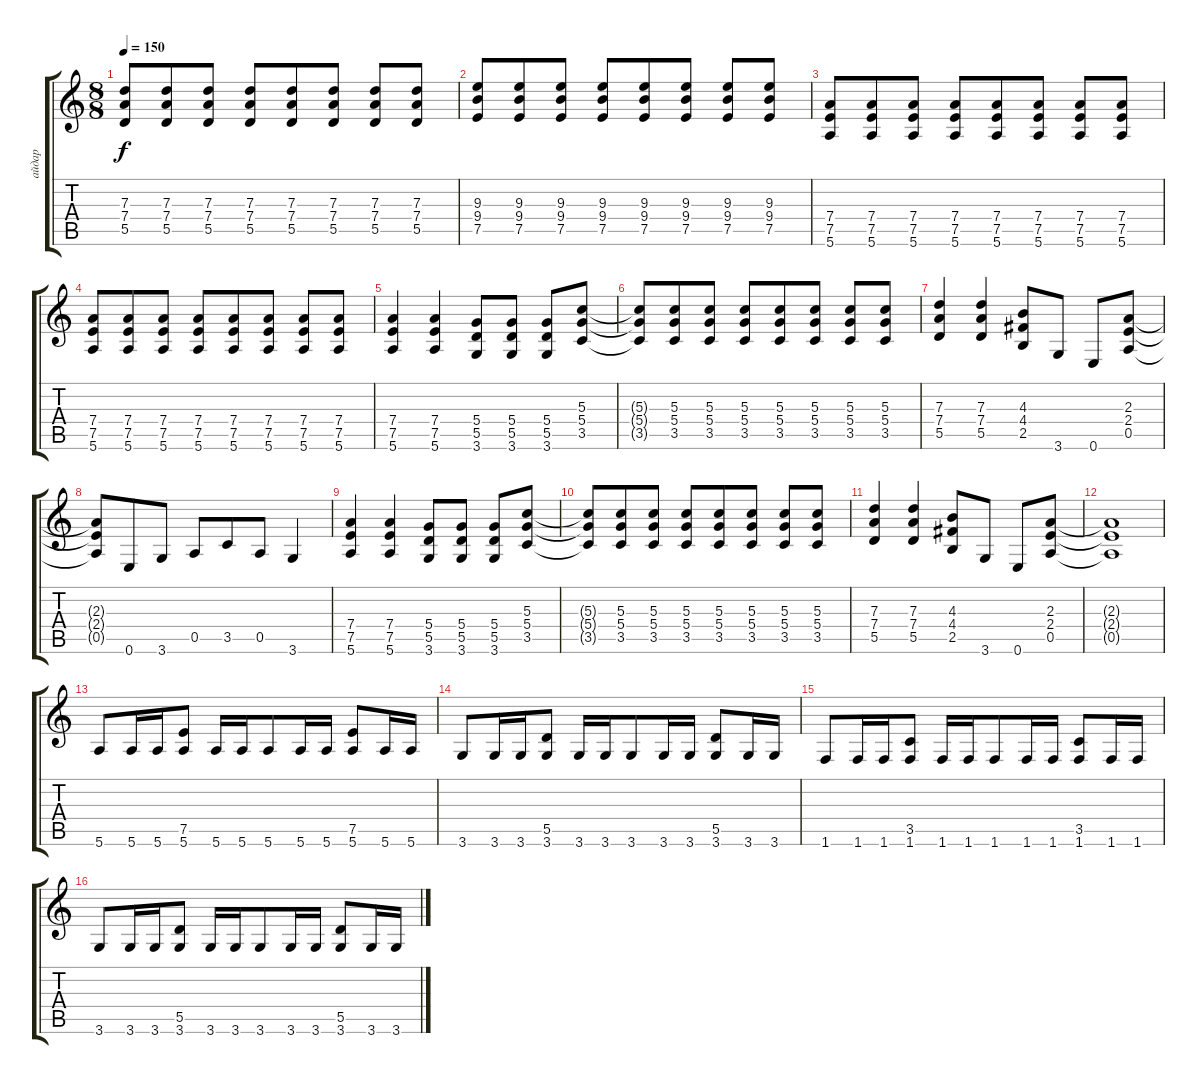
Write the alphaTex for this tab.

\track ("айдар" "айдар") {instrument distortionguitar}
\staff {score tabs}
\tuning (E4 B3 G3 D3 A2 E2) {hide}
\ts (8 8)
\tempo 150
\clef g2
\ks c
(7.3 7.4 5.5).8{dy f} (7.3 7.4 5.5).8 (7.3 7.4 5.5).8 (7.3 7.4 5.5).8 (7.3 7.4 5.5).8 (7.3 7.4 5.5).8 (7.3 7.4 5.5).8 (7.3 7.4 5.5).8 |
(9.3 9.4 7.5).8 (9.3 9.4 7.5).8 (9.3 9.4 7.5).8 (9.3 9.4 7.5).8 (9.3 9.4 7.5).8 (9.3 9.4 7.5).8 (9.3 9.4 7.5).8 (9.3 9.4 7.5).8 |
(7.4 7.5 5.6).8 (7.4 7.5 5.6).8 (7.4 7.5 5.6).8 (7.4 7.5 5.6).8 (7.4 7.5 5.6).8 (7.4 7.5 5.6).8 (7.4 7.5 5.6).8 (7.4 7.5 5.6).8 |
(7.4 7.5 5.6).8 (7.4 7.5 5.6).8 (7.4 7.5 5.6).8 (7.4 7.5 5.6).8 (7.4 7.5 5.6).8 (7.4 7.5 5.6).8 (7.4 7.5 5.6).8 (7.4 7.5 5.6).8 |
(7.4 7.5 5.6).4 (7.4 7.5 5.6).4 (5.4 5.5 3.6).8 (5.4 5.5 3.6).8 (5.4 5.5 3.6).8 (5.3 5.4 3.5).8 |
(5.3{t} 5.4{t} 3.5{t}).8 (5.3 5.4 3.5).8 (5.3 5.4 3.5).8 (5.3 5.4 3.5).8 (5.3 5.4 3.5).8 (5.3 5.4 3.5).8 (5.3 5.4 3.5).8 (5.3 5.4 3.5).8 |
(7.3 7.4 5.5).4 (7.3 7.4 5.5).4 (4.3 4.4 2.5).8 3.6.8 0.6.8 (2.3 2.4 0.5).8 |
(2.3{t} 2.4{t} 0.5{t}).8 0.6.8 3.6.8 0.5.8 3.5.8 0.5.8 3.6.4 |
(7.4 7.5 5.6).4 (7.4 7.5 5.6).4 (5.4 5.5 3.6).8 (5.4 5.5 3.6).8 (5.4 5.5 3.6).8 (5.3 5.4 3.5).8 |
(5.3{t} 5.4{t} 3.5{t}).8 (5.3 5.4 3.5).8 (5.3 5.4 3.5).8 (5.3 5.4 3.5).8 (5.3 5.4 3.5).8 (5.3 5.4 3.5).8 (5.3 5.4 3.5).8 (5.3 5.4 3.5).8 |
(7.3 7.4 5.5).4 (7.3 7.4 5.5).4 (4.3 4.4 2.5).8 3.6.8 0.6.8 (2.3 2.4 0.5).8 |
(2.3{t} 2.4{t} 0.5{t}).1 |
5.6.8 5.6.16 5.6.16 (7.5 5.6).8 5.6.16 5.6.16 5.6.8 5.6.16 5.6.16 (7.5 5.6).8 5.6.16 5.6.16 |
3.6.8 3.6.16 3.6.16 (5.5 3.6).8 3.6.16 3.6.16 3.6.8 3.6.16 3.6.16 (5.5 3.6).8 3.6.16 3.6.16 |
1.6.8 1.6.16 1.6.16 (3.5 1.6).8 1.6.16 1.6.16 1.6.8 1.6.16 1.6.16 (3.5 1.6).8 1.6.16 1.6.16 |
3.6.8 3.6.16 3.6.16 (5.5 3.6).8 3.6.16 3.6.16 3.6.8 3.6.16 3.6.16 (5.5 3.6).8 3.6.16 3.6.16
